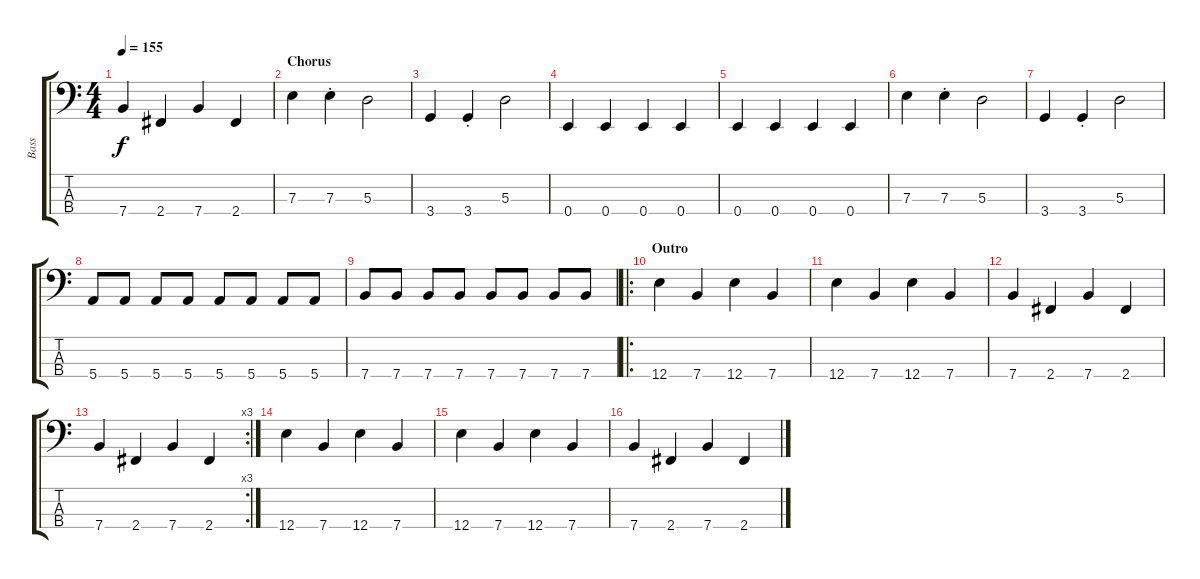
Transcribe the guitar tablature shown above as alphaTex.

\track ("Bass" "Bass") {instrument electricbassfinger}
\staff {score tabs}
\tuning (G2 D2 A1 E1) {hide}
\ts (4 4)
\tempo 155
\clef f4
\ks c
7.4.4{dy f} 2.4.4 7.4.4 2.4.4 |
\section ("" "Chorus")
7.3.4 7.3{st}.4 5.3.2 |
3.4.4 3.4{st}.4 5.3.2 |
0.4.4 0.4.4 0.4.4 0.4.4 |
0.4.4 0.4.4 0.4.4 0.4.4 |
7.3.4 7.3{st}.4 5.3.2 |
3.4.4 3.4{st}.4 5.3.2 |
5.4.8 5.4.8 5.4.8 5.4.8 5.4.8 5.4.8 5.4.8 5.4.8 |
7.4.8 7.4.8 7.4.8 7.4.8 7.4.8 7.4.8 7.4.8 7.4.8 |
\ro
\section ("" "Outro")
12.4.4 7.4.4 12.4.4 7.4.4 |
12.4.4 7.4.4 12.4.4 7.4.4 |
7.4.4 2.4.4 7.4.4 2.4.4 |
\rc 3
7.4.4 2.4.4 7.4.4 2.4.4 |
12.4.4 7.4.4 12.4.4 7.4.4 |
12.4.4 7.4.4 12.4.4 7.4.4 |
7.4.4 2.4.4 7.4.4 2.4.4
